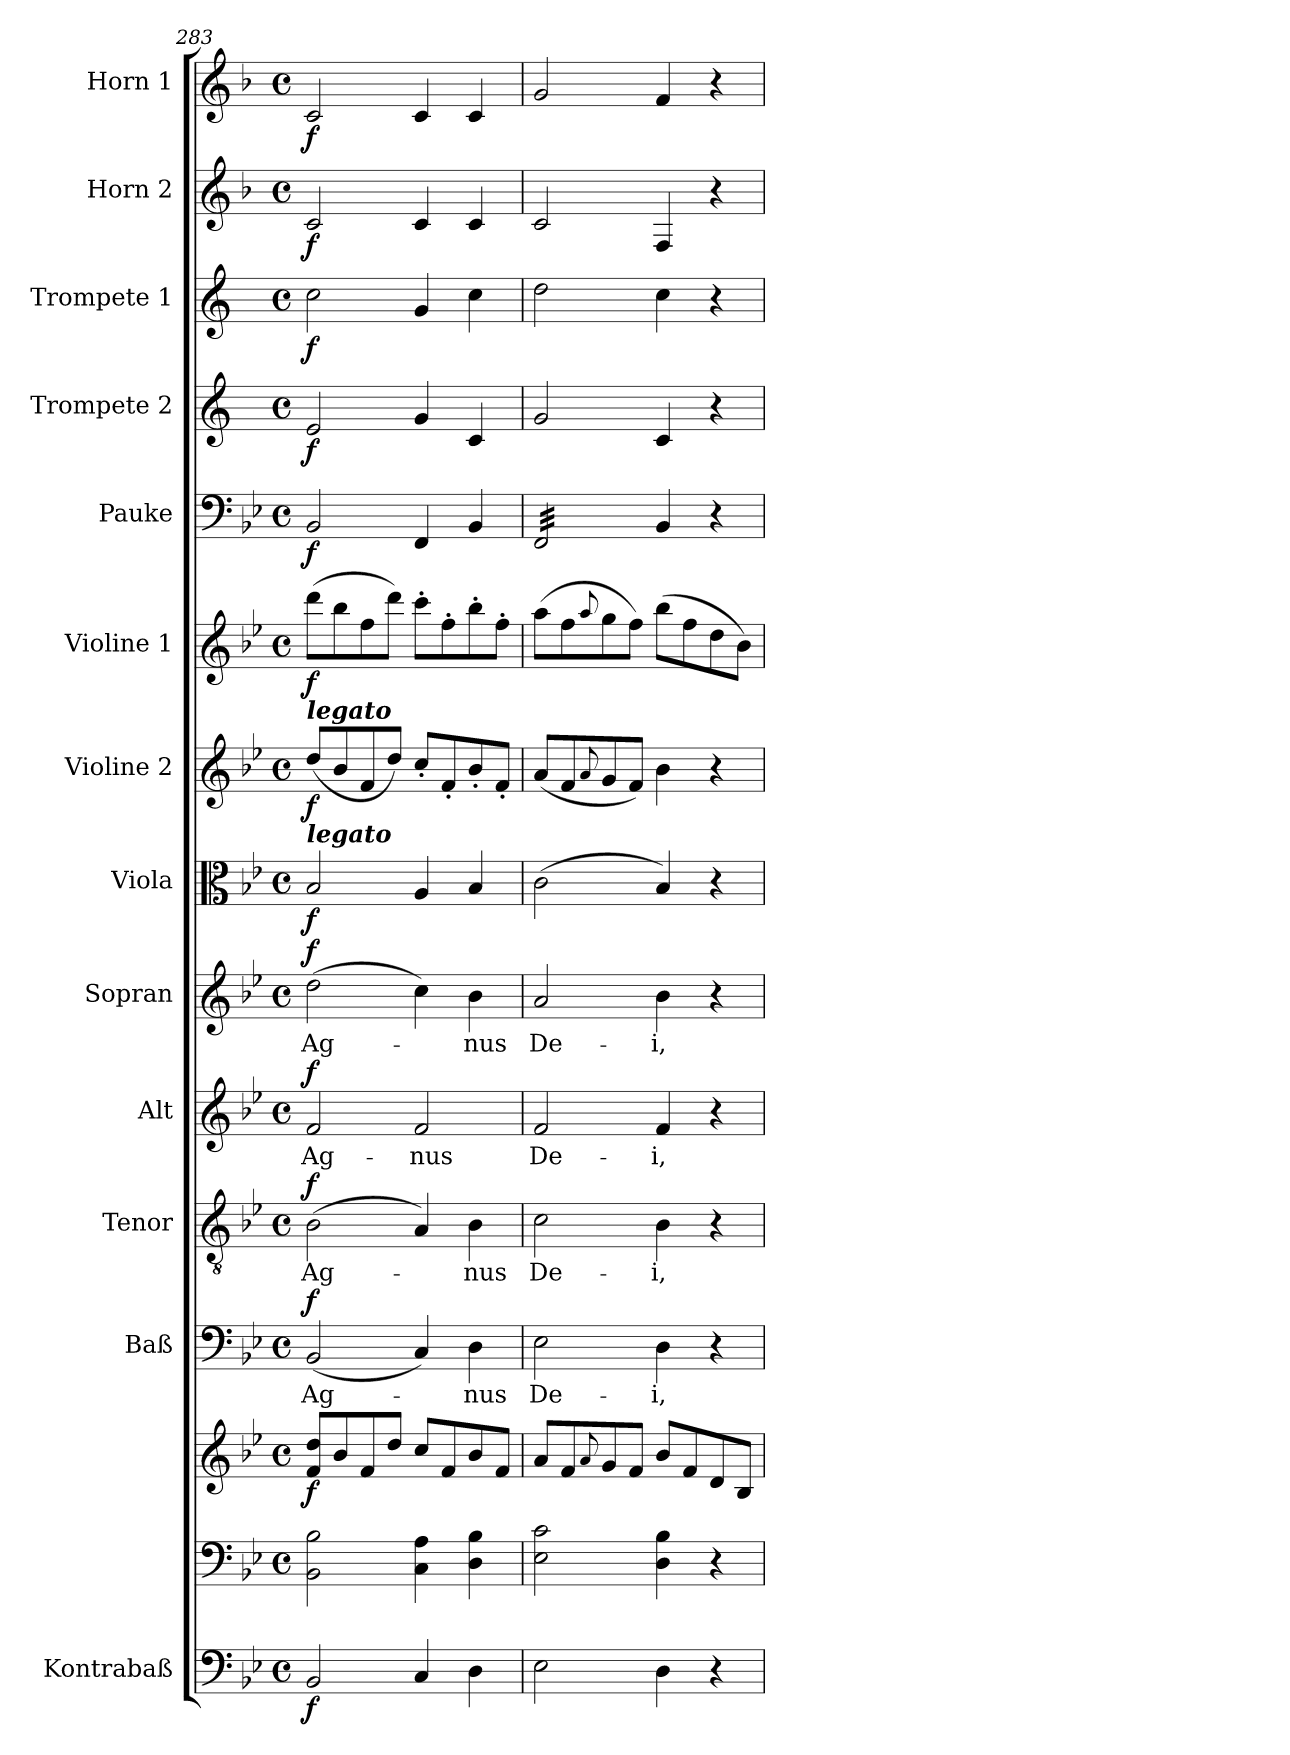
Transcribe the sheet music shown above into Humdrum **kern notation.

**kern	**dynam	**kern	**kern	**dynam	**kern	**text	**dynam	**kern	**text	**dynam	**kern	**text	**dynam	**kern	**text	**dynam	**kern	**dynam	**kern	**dynam	**kern	**dynam	**kern	**dynam	**kern	**dynam	**kern	**dynam	**kern	**dynam	**kern	**dynam
*part14	*part14	*part13	*part13	*part13	*part12	*part12	*part12	*part11	*part11	*part11	*part10	*part10	*part10	*part9	*part9	*part9	*part8	*part8	*part7	*part7	*part6	*part6	*part5	*part5	*part4	*part4	*part3	*part3	*part2	*part2	*part1	*part1
*staff15	*staff15	*staff14	*staff13	*staff13/14	*staff12	*staff12	*staff12	*staff11	*staff11	*staff11	*staff10	*staff10	*staff10	*staff9	*staff9	*staff9	*staff8	*staff8	*staff7	*staff7	*staff6	*staff6	*staff5	*staff5	*staff4	*staff4	*staff3	*staff3	*staff2	*staff2	*staff1	*staff1
*I"Kontrabaß	*	*	*	*	*I"Baß	*	*	*I"Tenor	*	*	*I"Alt	*	*	*I"Sopran	*	*	*I"Viola	*	*I"Violine 2	*	*I"Violine 1	*	*I"Pauke	*	*I"Trompete 2	*	*I"Trompete 1	*	*I"Horn 2	*	*I"Horn 1	*
*I'Kb.	*	*	*	*	*	*	*	*	*	*	*	*	*	*	*	*	*I'Vla.	*	*I'Vl. 2	*	*I'Vl. 1	*	*	*	*I'Tr. 2	*	*I'Tr. 1	*	*I'Hr. 2	*	*I'Hr. 1	*
*clefF4	*	*clefF4	*clefG2	*	*clefF4	*	*	*clefGv2	*	*	*clefG2	*	*	*clefG2	*	*	*clefC3	*	*clefG2	*	*clefG2	*	*clefF4	*	*clefG2	*	*clefG2	*	*clefG2	*	*clefG2	*
*ITrd7c12	*	*	*	*	*	*	*	*	*	*	*	*	*	*	*	*	*	*	*	*	*	*	*	*	*ITrd1c2	*	*ITrd1c2	*	*ITrd4c7	*	*ITrd4c7	*
*k[b-e-]	*	*k[b-e-]	*k[b-e-]	*	*k[b-e-]	*	*	*k[b-e-]	*	*	*k[b-e-]	*	*	*k[b-e-]	*	*	*k[b-e-]	*	*k[b-e-]	*	*k[b-e-]	*	*k[b-e-]	*	*k[b-e-]	*	*k[b-e-]	*	*k[b-e-]	*	*k[b-e-]	*
*B-:	*	*B-:	*B-:	*	*B-:	*	*	*B-:	*	*	*B-:	*	*	*B-:	*	*	*B-:	*	*B-:	*	*B-:	*	*B-:	*	*B-:	*	*B-:	*	*B-:	*	*B-:	*
*M4/4	*	*M4/4	*M4/4	*	*M4/4	*	*	*M4/4	*	*	*M4/4	*	*	*M4/4	*	*	*M4/4	*	*M4/4	*	*M4/4	*	*M4/4	*	*M4/4	*	*M4/4	*	*M4/4	*	*M4/4	*
*met(c)	*	*met(c)	*met(c)	*	*met(c)	*	*	*met(c)	*	*	*met(c)	*	*	*met(c)	*	*	*met(c)	*	*met(c)	*	*met(c)	*	*met(c)	*	*met(c)	*	*met(c)	*	*met(c)	*	*met(c)	*
=283	=283	=283	=283	=283	=283	=283	=283	=283	=283	=283	=283	=283	=283	=283	=283	=283	=283	=283	=283	=283	=283	=283	=283	=283	=283	=283	=283	=283	=283	=283	=283	=283
!	!	!	!	!	!	!	!	!	!	!	!	!	!	!	!	!	!	!	!	!	!LO:TX:b:Bi:t=legato	!	!	!	!	!	!	!	!	!	!	!
!	!	!	!	!	!	!	!	!	!	!	!	!	!	!	!	!	!	!	!LO:TX:b:Bi:t=legato	!	!	!	!	!	!	!	!	!	!	!	!	!
!	!LO:DY:b	!	!	!LO:DY:b	!	!LO:LY:b	!LO:DY:a	!	!LO:LY:b	!LO:DY:a	!	!LO:LY:b	!LO:DY:a	!	!LO:LY:b	!LO:DY:a	!	!LO:DY:b	!	!LO:DY:b	!	!LO:DY:b	!	!LO:DY:b	!	!LO:DY:b	!	!LO:DY:b	!	!LO:DY:b	!	!LO:DY:b
2BBB-/	f	2BB-\ 2B-\	8f/ 8dd/L	f	(<2BB-/	Ag-	f	(>2B-\	Ag-	f	2f/	Ag-	f	(>2dd\	Ag-	f	2B-/	f	(<8dd/L	f	(>8ddd\L	f	2BB-/	f	2d/	f	2b-\	f	2F/	f	2F/	f
.	.	.	8b-/	.	.	.	.	.	.	.	.	.	.	.	.	.	.	.	8b-/	.	8bb-\	.	.	.	.	.	.	.	.	.	.	.
.	.	.	8f/	.	.	.	.	.	.	.	.	.	.	.	.	.	.	.	8f/	.	8ff\	.	.	.	.	.	.	.	.	.	.	.
.	.	.	8dd/J	.	.	.	.	.	.	.	.	.	.	.	.	.	.	.	8dd/J)	.	8ddd\J)	.	.	.	.	.	.	.	.	.	.	.
!	!	!	!	!	!	!	!	!	!	!	!	!LO:LY:b	!	!	!	!	!	!	!	!	!	!	!	!	!	!	!	!	!	!	!	!
4CC/	.	4C\ 4A\	8cc/L	.	4C/)	.	.	4A/)	.	.	2f/	-nus	.	4cc\)	.	.	4A/	.	8cc'</L	.	8ccc'>\L	.	4FF/	.	4f/	.	4f/	.	4F/	.	4F/	.
.	.	.	8f/	.	.	.	.	.	.	.	.	.	.	.	.	.	.	.	8f'</	.	8ff'>\	.	.	.	.	.	.	.	.	.	.	.
!	!	!	!	!	!	!LO:LY:b	!	!	!LO:LY:b	!	!	!	!	!	!LO:LY:b	!	!	!	!	!	!	!	!	!	!	!	!	!	!	!	!	!
4DD\	.	4D\ 4B-\	8b-/	.	4D\	-nus	.	4B-\	-nus	.	.	.	.	4b-\	-nus	.	4B-/	.	8b-'</	.	8bb-'>\	.	4BB-/	.	4B-/	.	4b-\	.	4F/	.	4F/	.
.	.	.	8f/J	.	.	.	.	.	.	.	.	.	.	.	.	.	.	.	8f'</J	.	8ff'>\J	.	.	.	.	.	.	.	.	.	.	.
=284	=284	=284	=284	=284	=284	=284	=284	=284	=284	=284	=284	=284	=284	=284	=284	=284	=284	=284	=284	=284	=284	=284	=284	=284	=284	=284	=284	=284	=284	=284	=284	=284
!	!	!	!	!	!	!LO:LY:b	!	!	!LO:LY:b	!	!	!LO:LY:b	!	!	!LO:LY:b	!	!	!	!	!	!	!	!	!	!	!	!	!	!	!	!	!
*	*	*	*	*	*	*	*	*	*	*	*	*	*	*	*	*	*	*	*	*	*	*	*tremolo	*	*	*	*	*	*	*	*	*
2EE-\	.	2E-\ 2c\	8a/L	.	2E-\	De-	.	2c\	De-	.	2f/	De-	.	2a/	De-	.	(>2c\	.	(<8a/L	.	(>8aa\L	.	32FF/LLL	.	2f/	.	2cc\	.	2F/	.	2c/	.
.	.	.	.	.	.	.	.	.	.	.	.	.	.	.	.	.	.	.	.	.	.	.	32FF/	.	.	.	.	.	.	.	.	.
.	.	.	.	.	.	.	.	.	.	.	.	.	.	.	.	.	.	.	.	.	.	.	32FF/	.	.	.	.	.	.	.	.	.
.	.	.	.	.	.	.	.	.	.	.	.	.	.	.	.	.	.	.	.	.	.	.	32FF/	.	.	.	.	.	.	.	.	.
.	.	.	8f/	.	.	.	.	.	.	.	.	.	.	.	.	.	.	.	8f/	.	8ff\	.	32FF/	.	.	.	.	.	.	.	.	.
.	.	.	.	.	.	.	.	.	.	.	.	.	.	.	.	.	.	.	.	.	.	.	32FF/	.	.	.	.	.	.	.	.	.
.	.	.	.	.	.	.	.	.	.	.	.	.	.	.	.	.	.	.	.	.	.	.	32FF/	.	.	.	.	.	.	.	.	.
.	.	.	.	.	.	.	.	.	.	.	.	.	.	.	.	.	.	.	.	.	.	.	32FF/	.	.	.	.	.	.	.	.	.
.	.	.	8qqa/	.	.	.	.	.	.	.	.	.	.	.	.	.	.	.	8qqa/	.	8qqaa/	.	.	.	.	.	.	.	.	.	.	.
.	.	.	8g/	.	.	.	.	.	.	.	.	.	.	.	.	.	.	.	8g/	.	8gg\	.	32FF/	.	.	.	.	.	.	.	.	.
.	.	.	.	.	.	.	.	.	.	.	.	.	.	.	.	.	.	.	.	.	.	.	32FF/	.	.	.	.	.	.	.	.	.
.	.	.	.	.	.	.	.	.	.	.	.	.	.	.	.	.	.	.	.	.	.	.	32FF/	.	.	.	.	.	.	.	.	.
.	.	.	.	.	.	.	.	.	.	.	.	.	.	.	.	.	.	.	.	.	.	.	32FF/	.	.	.	.	.	.	.	.	.
.	.	.	8f/J	.	.	.	.	.	.	.	.	.	.	.	.	.	.	.	8f/J)	.	8ff\J)	.	32FF/	.	.	.	.	.	.	.	.	.
.	.	.	.	.	.	.	.	.	.	.	.	.	.	.	.	.	.	.	.	.	.	.	32FF/	.	.	.	.	.	.	.	.	.
.	.	.	.	.	.	.	.	.	.	.	.	.	.	.	.	.	.	.	.	.	.	.	32FF/	.	.	.	.	.	.	.	.	.
.	.	.	.	.	.	.	.	.	.	.	.	.	.	.	.	.	.	.	.	.	.	.	32FF/JJJ	.	.	.	.	.	.	.	.	.
*	*	*	*	*	*	*	*	*	*	*	*	*	*	*	*	*	*	*	*	*	*	*	*Xtremolo	*	*	*	*	*	*	*	*	*
!	!	!	!	!	!	!LO:LY:b	!	!	!LO:LY:b	!	!	!LO:LY:b	!	!	!LO:LY:b	!	!	!	!	!	!	!	!	!	!	!	!	!	!	!	!	!
4DD\	.	4D\ 4B-\	8b-/L	.	4D\	-i,	.	4B-\	-i,	.	4f/	-i,	.	4b-\	-i,	.	4B-/)	.	4b-\	.	(>8bb-\L	.	4BB-/	.	4B-/	.	4b-\	.	4BB-/	.	4B-/	.
.	.	.	8f/	.	.	.	.	.	.	.	.	.	.	.	.	.	.	.	.	.	8ff\	.	.	.	.	.	.	.	.	.	.	.
4r	.	4r	8d/	.	4r	.	.	4r	.	.	4r	.	.	4r	.	.	4r	.	4r	.	8dd\	.	4r	.	4r	.	4r	.	4r	.	4r	.
.	.	.	8B-/J	.	.	.	.	.	.	.	.	.	.	.	.	.	.	.	.	.	8b-\J)	.	.	.	.	.	.	.	.	.	.	.
=	=	=	=	=	=	=	=	=	=	=	=	=	=	=	=	=	=	=	=	=	=	=	=	=	=	=	=	=	=	=	=	=
*-	*-	*-	*-	*-	*-	*-	*-	*-	*-	*-	*-	*-	*-	*-	*-	*-	*-	*-	*-	*-	*-	*-	*-	*-	*-	*-	*-	*-	*-	*-	*-	*-
